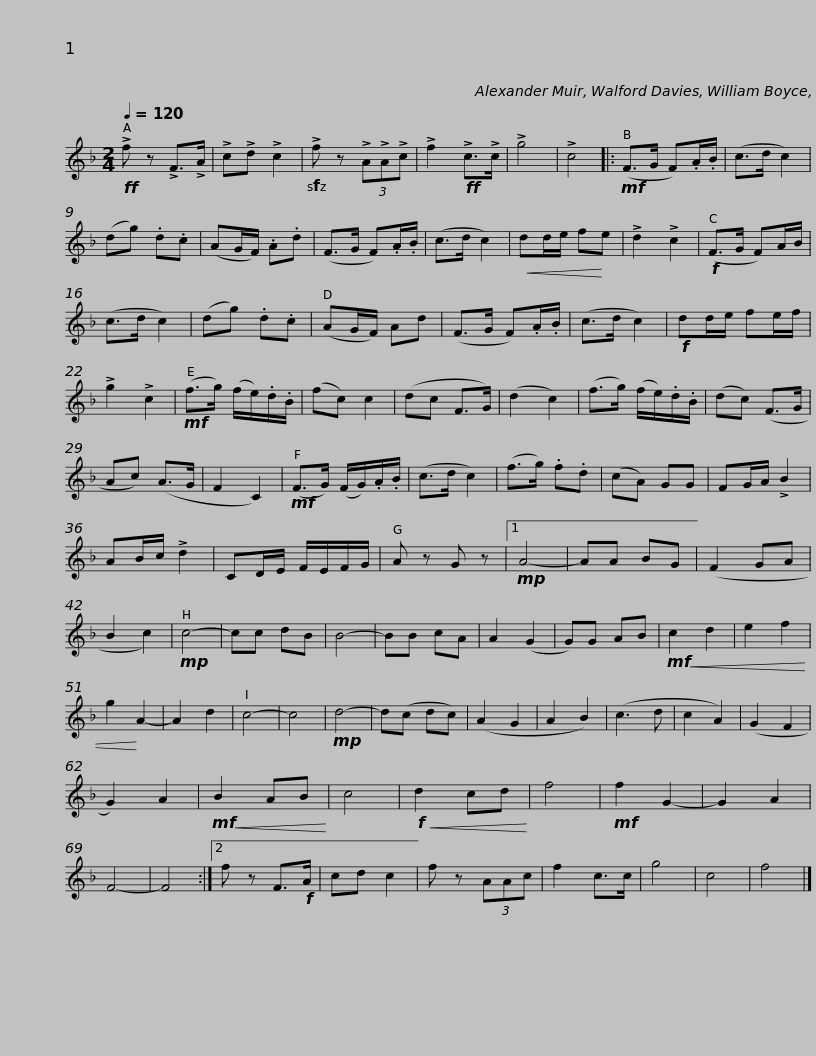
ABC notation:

X:1
L:1/8
Q:1/4=120
M:2/4
I:linebreak $
K:none
V:1 treble transpose=-14
V:1
[K:F]!ff! !>!f z !>!F>!>!A | !>!c!>!d !>!c2 |!sfz! !>!f z (3!>!A!>!A!>!c | !>!f2!ff! !>!c>!>!c | !>!g4 | %5
 !>!c4 |:!mf! (F>G F).A/.B/ | (c>d c2) | (dg) .d.c | (AG/F/) .A.d | %10
 (F>G F).A/.B/ | (c>d c2) |!<(! dd/e/ f!<)!e | !>!d2 !>!c2 |$!f! (F>G F)A/B/ | %15
 (c>d c2) | (dg) .d.c | (AG/F/) Ad | (F>G F).A/.B/ | (c>d c2) | %20
!f! dd/e/ fe/f/ | !>!g2 !>!c2 |!mf! (f>g) (f/e/).d/.B/ | (fc) c2 | (dc F>G) | %25
 (d2 c2) | (f>g) (f/e/).d/.B/ |$ (dc) (F>G | Ac) (A>G | F2 C2) | %30
!mf! (F>G) (F/G/).A/.B/ | (c>d c2) | (f>g) .f.d | (cA) GG | FG/A/ !>!B2 | %35
 AB/c/ !>!d2 | CD/E/ F/E/F/G/ | A z G z |1!mp! A4- | AA BG |$ %40
 (F2 GA | B2 c2) |!mp! c4- | cc dB | B4- | %45
 BB cA | A2 (G2 | G)G AB |!mf!!<(! c2 d2 | e2 f2 | %50
 g2!<)! A2- | A2 d2 | c4- | c4 |!mp! d4- | %55
 d(c dc) | (A2 G2 | A2 B2) | (c3 d | c2 A2) | %60
 (G2 F2 |$ G2) A2 |!mf!!<(! B2 AB!<)! | c4 |!f!!<(! d2 cd!<)! | %65
 f4 |!mf! f2 G2- | G2 A2 | F4- | F4 :|2 %70
 f z F>!f!A | cd c2 | f z (3AAc | f2 c>c | g4 | %75
 c4 | f4 |] %77
